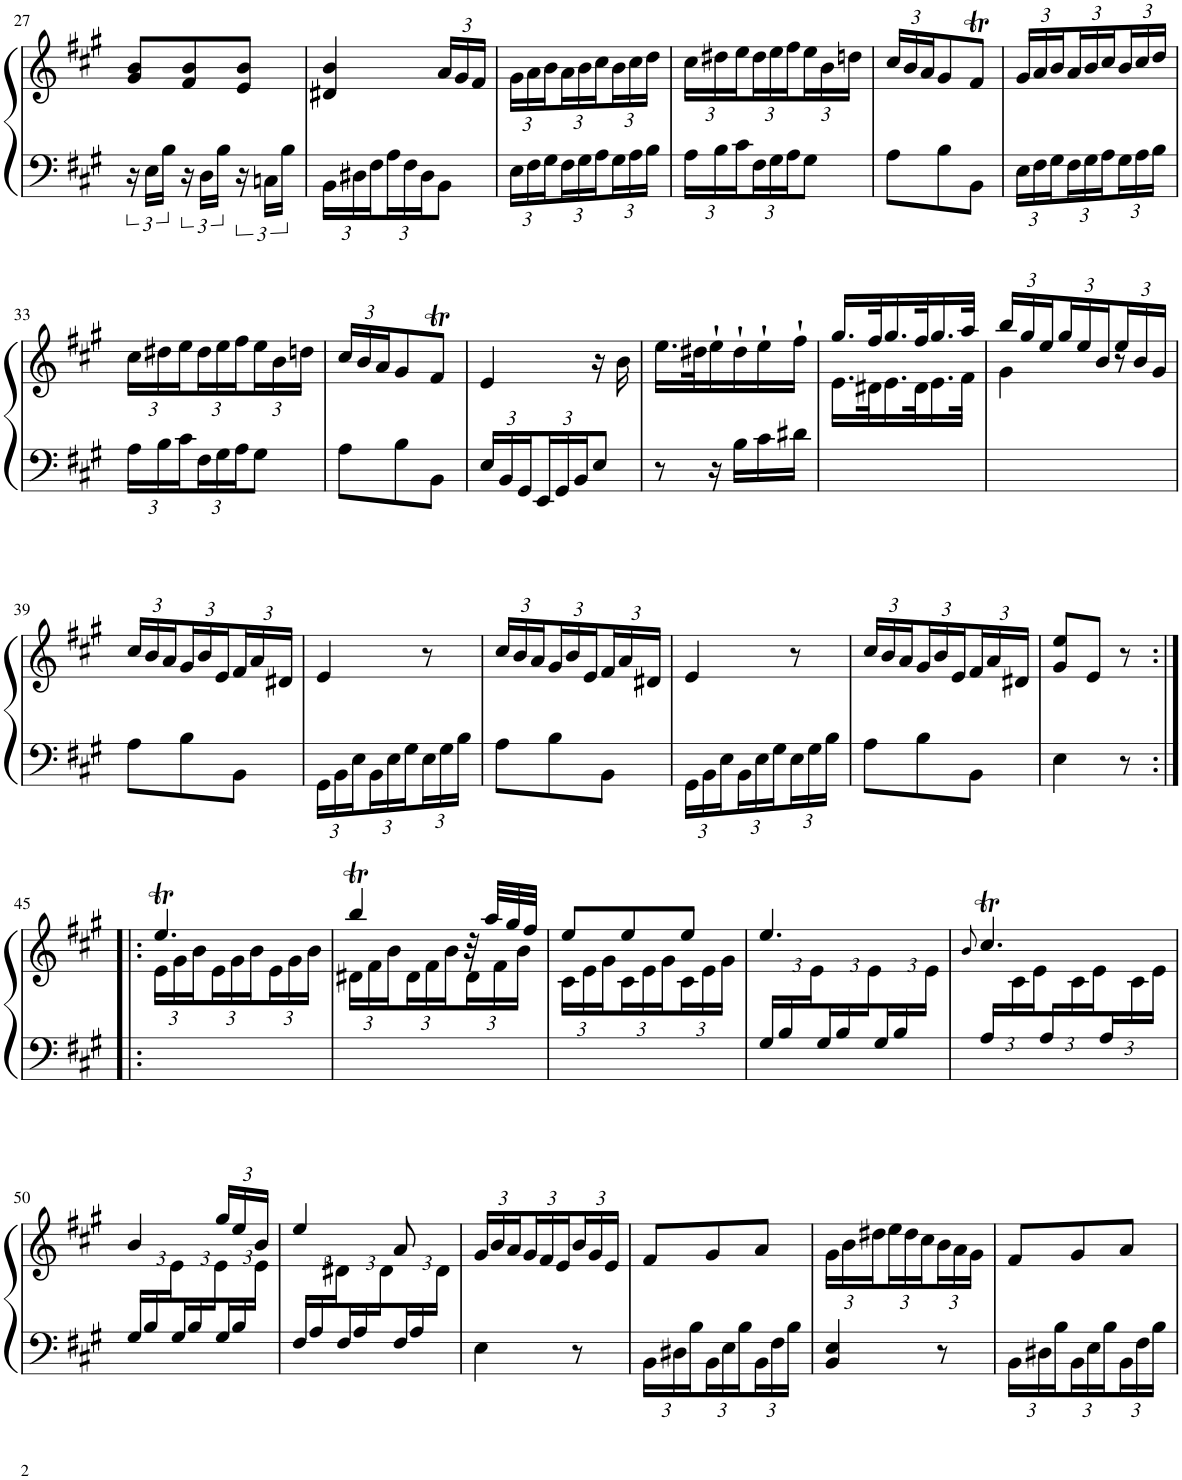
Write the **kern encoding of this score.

**kern	**kern
*part1	*part1
*staff2	*staff1
*I"Piano	*
*I'Pno.	*
!!LO:PB:g=z
*clefF4	*clefG2
*k[f#c#g#]	*k[f#c#g#]
*M3/8	*M3/8
=27	=27
24r	8g#/ 8b/L
24E\LL	.
24B\JJ	.
24r	8f#/ 8b/
24D\LL	.
24B\JJ	.
24r	8e/ 8b/J
24Cn\LL	.
24B\JJ	.
=28	=28
*Xbrackettup	*
24BB\LL	4d#X/ 4b/
24D#X\	.
24F#\	.
24A\	.
24F#\	.
24D#\J	.
*	*Xbrackettup
8BB\J	24a/LL
.	24g#/
.	24f#/JJ
=29	=29
24E\LL	24g#\LL
24F#\	24a\
24G#\	24b\
24F#\	24a\
24G#\	24b\
24A\	24cc#\
24G#\	24b\
24A\	24cc#\
24B\JJ	24dd\JJ
=30	=30
24A\LL	24cc#\LL
24B\	24dd#X\
24c#\	24ee\
24F#\	24dd#\
24G#\	24ee\
24A\J	24ff#\
8G#\J	24ee\
.	24b\
.	24ddn\JJ
=31	=31
8A\L	24cc#/LL
.	24b/
.	24a/J
8B\	8g#/
8BB\J	8f#T/J
=32	=32
24E\LL	24g#/LL
24F#\	24a/
24G#\	24b/
24F#\	24a/
24G#\	24b/
24A\	24cc#/
24G#\	24b/
24A\	24cc#/
24B\JJ	24dd/JJ
!!LO:LB:g=z
=33	=33
24A\LL	24cc#\LL
24B\	24dd#X\
24c#\	24ee\
24F#\	24dd#\
24G#\	24ee\
24A\J	24ff#\
8G#\J	24ee\
.	24b\
.	24ddn\JJ
=34	=34
8A\L	24cc#/LL
.	24b/
.	24a/J
8B\	8g#/
8BB\J	8f#T/J
=35	=35
24E/LL	4e/
24BB/	.
24GG#/	.
24EE/	.
24GG#/	.
24BB/J	.
8E/J	16r
.	16b\
=36	=36
8r	16.ee\LL
.	32dd#X\K
16r	16ee`\
16B\LL	16dd#`\
16c#\	16ee`\
16d#X\JJ	16ff#`\JJ
=37	=37
*	*^
4.ryy	16.gg#/LL	16.e\LL
.	32ff#/K	32d#X\K
.	16.gg#/	16.e\
.	32ff#/K	32d#\K
.	16.gg#/	16.e\
.	32aa/JJk	32f#\JJk
=38	=38	=38
4ryy	24bb/LL	4g#\
.	24gg#/	.
.	24ee/	.
.	24gg#/	.
.	24ee/	.
.	24b/	.
8r	24ee/	8ryy
.	24b/	.
.	24g#/JJ	.
*	*v	*v
!!LO:LB:g=z
=39	=39
8A\L	24cc#/LL
.	24b/
.	24a/
8B\	24g#/
.	24b/
.	24e/
8BB\J	24f#/
.	24a/
.	24d#X/JJ
=40	=40
24GG#\LL	4e/
24BB\	.
24E\	.
24BB\	.
24E\	.
24G#\	.
24E\	8r
24G#\	.
24B\JJ	.
=41	=41
8A\L	24cc#/LL
.	24b/
.	24a/
8B\	24g#/
.	24b/
.	24e/
8BB\J	24f#/
.	24a/
.	24d#X/JJ
=42	=42
24GG#\LL	4e/
24BB\	.
24E\	.
24BB\	.
24E\	.
24G#\	.
24E\	8r
24G#\	.
24B\JJ	.
=43	=43
8A\L	24cc#/LL
.	24b/
.	24a/
8B\	24g#/
.	24b/
.	24e/
8BB\J	24f#/
.	24a/
.	24d#X/JJ
=44	=44
4E\	8g#/ 8ee/L
.	8e/J
8r	8r
!!LO:LB:g=z
=45:|!|:	=45:|!|:
*	*^
4.ryy	4.eeT/	24e\LL
.	.	24g#\
.	.	24b\
.	.	24e\
.	.	24g#\
.	.	24b\
.	.	24e\
.	.	24g#\
.	.	24b\JJ
=46	=46	=46
4.ryy	4bbT/	24d#X\LL
.	.	24f#\
.	.	24b\
.	.	24d#\
.	.	24f#\
.	.	24b\
.	32r	24d#\
.	32aa/LLL	.
.	.	24f#\
.	32gg#/	.
.	.	24b\JJ
.	32ff#/JJJ	.
=47	=47	=47
4.ryy	8ee/L	24c#\LL
.	.	24e\
.	.	24g#\
.	8ee/	24c#\
.	.	24e\
.	.	24g#\
.	8ee/J	24c#\
.	.	24e\
.	.	24g#\JJ
=48	=48	=48
24G#/LL	4.ee/	12ryy
24B/	.	.
24ryy	.	24e\
24G#/	.	12ryy
24B/	.	.
24ryy	.	24e\
24G#/	.	12ryy
24B/	.	.
24ryy	.	24e\JJ
=49	=49	=49
.	8qb/	.
24A/LL	4.cc#t/	24ryy
12ryy	.	24c#\
.	.	24e\
24A/	.	24ryy
12ryy	.	24c#\
.	.	24e\
24A/	.	24ryy
12ryy	.	24c#\
.	.	24e\JJ
!!LO:LB:g=z	!!
=50	=50	=50
24G#/LL	4b/	12ryy
24B/	.	.
24ryy	.	24e\
24G#/	.	12ryy
24B/	.	.
24ryy	.	24e\
24G#/	24gg#/LL	12ryy
24B/	24ee/	.
24ryy	24b/JJ	24e\JJ
=51	=51	=51
24F#/LL	4ee/	12ryy
24A/	.	.
24ryy	.	24d#X\
24F#/	.	12ryy
24A/	.	.
24ryy	.	24d#\
24F#/	8a/	12ryy
24A/	.	.
24ryy	.	24d#\JJ
*	*v	*v
=52	=52
4E\	24g#/LL
.	24b/
.	24a/
.	24g#/
.	24f#/
.	24e/
8r	24b/
.	24g#/
.	24e/JJ
=53	=53
24BB\LL	8f#/L
24D#X\	.
24B\	.
24BB\	8g#/
24E\	.
24B\	.
24BB\	8a/J
24F#\	.
24B\JJ	.
=54	=54
4BB/ 4E/	24g#\LL
.	24b\
.	24dd#X\
.	24ee\
.	24dd#\
.	24cc#\
8r	24b\
.	24a\
.	24g#\JJ
=55	=55
24BB\LL	8f#/L
24D#X\	.
24B\	.
24BB\	8g#/
24E\	.
24B\	.
24BB\	8a/J
24F#\	.
24B\JJ	.
=	=
*-	*-
